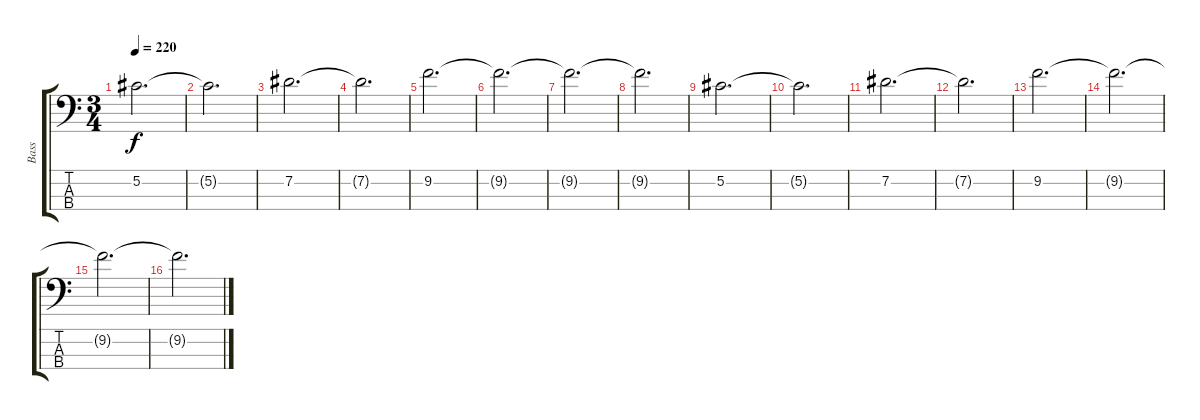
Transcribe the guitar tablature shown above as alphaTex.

\track ("Bass" "Bass") {instrument electricbasspick}
\staff {score tabs}
\tuning (Db3 Ab2 Eb2 Bb1) {hide}
\ts (3 4)
\tempo 220
\clef f4
\ks c
5.2.2{d dy f} |
5.2{t}.2{d} |
7.2.2{d} |
7.2{t}.2{d} |
9.2.2{d} |
9.2{t}.2{d} |
9.2{t}.2{d} |
9.2{t}.2{d} |
5.2.2{d} |
5.2{t}.2{d} |
7.2.2{d} |
7.2{t}.2{d} |
9.2.2{d} |
9.2{t}.2{d} |
9.2{t}.2{d} |
9.2{t}.2{d}
